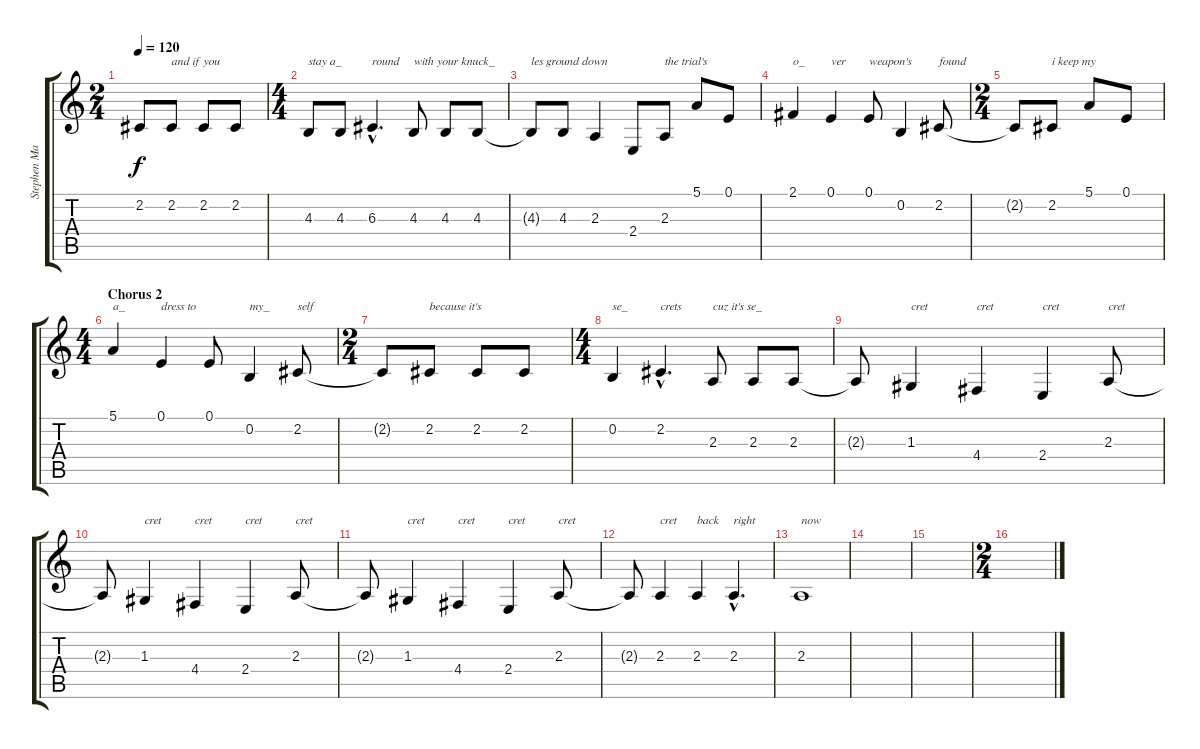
\track ("Stephen Malkmus" "Stephen Ma") {instrument electricgrandpiano}
\staff {score tabs}
\tuning (E4 B3 G3 D3 A2 E2) {hide}
\ts (2 4)
\tempo 120
\clef g2
\ks c
2.2{t}.8{dy f} 2.2.8{txt "and if you"} 2.2.8 2.2.8 |
\ts (4 4)
4.3.8{txt "stay a_"} 4.3.8 6.3{hac}.4{d txt "round"} 4.3.8{txt "with your knuck_"} 4.3.8 4.3.8 |
4.3{t}.8{txt "les ground down"} 4.3.8 2.3.4 2.4.8 2.3.8{txt "the trial's"} 5.1.8 0.1.8 |
2.1.4{txt "o_"} 0.1.4{txt "ver"} 0.1.8{txt "weapon's"} 0.2.4 2.2.8{txt "found"} |
\ts (2 4)
2.2{t}.8 2.2.8{txt "i keep my"} 5.1.8 0.1.8 |
\ts (4 4)
\section ("" "Chorus 2")
5.1.4{txt "a_"} 0.1.4{txt "dress to"} 0.1.8 0.2.4{txt "my_"} 2.2.8{txt "self"} |
\ts (2 4)
2.2{t}.8 2.2.8{txt "because it's"} 2.2.8 2.2.8 |
\ts (4 4)
0.2.4{txt "se_"} 2.2{hac}.4{d txt "crets"} 2.3.8{txt "cuz it's se_"} 2.3.8 2.3.8 |
2.3{t}.8 1.3.4{txt "cret"} 4.4.4{txt "cret"} 2.4.4{txt "cret"} 2.3.8{txt "cret"} |
2.3{t}.8 1.3.4{txt "cret"} 4.4.4{txt "cret"} 2.4.4{txt "cret"} 2.3.8{txt "cret"} |
2.3{t}.8 1.3.4{txt "cret"} 4.4.4{txt "cret"} 2.4.4{txt "cret"} 2.3.8{txt "cret"} |
2.3{t}.8 2.3.4{txt "cret"} 2.3.4{txt "back"} 2.3{hac}.4{d txt "right"} |
\section ("" "")
2.3.1{txt "now"} |
|
|
\ts (2 4)
